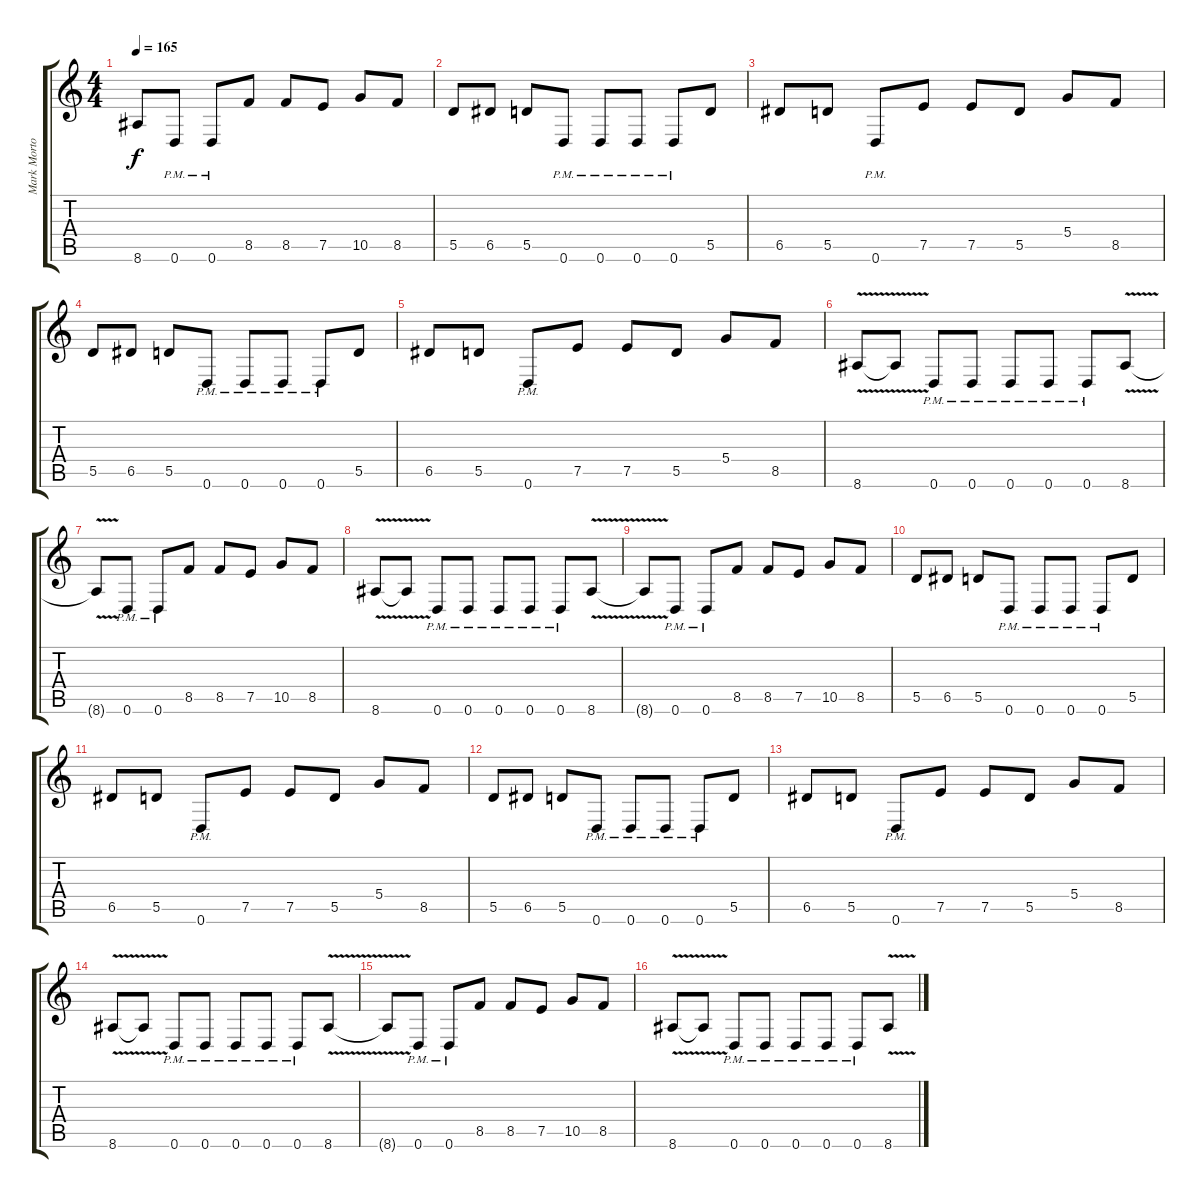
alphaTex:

\track ("Mark Morton" "Mark Morto") {instrument distortionguitar}
\staff {score tabs}
\tuning (E4 B3 G3 D3 A2 D2) {hide}
\ts (4 4)
\tempo 165
\clef g2
\ks c
8.6{t}.8{dy f} 0.6{pm}.8 0.6{pm}.8 8.5.8 8.5.8 7.5.8 10.5.8 8.5.8 |
5.5.8 6.5.8 5.5.8 0.6{pm}.8 0.6{pm}.8 0.6{pm}.8 0.6{pm}.8 5.5.8 |
6.5.8 5.5.8 0.6{pm}.8 7.5.8 7.5.8 5.5.8 5.4.8 8.5.8 |
5.5.8 6.5.8 5.5.8 0.6{pm}.8 0.6{pm}.8 0.6{pm}.8 0.6{pm}.8 5.5.8 |
6.5.8 5.5.8 0.6{pm}.8 7.5.8 7.5.8 5.5.8 5.4.8 8.5.8 |
8.6{v}.8 8.6{t}.8 0.6{pm}.8 0.6{pm}.8 0.6{pm}.8 0.6{pm}.8 0.6{pm}.8 8.6{v}.8 |
8.6{t}.8 0.6{pm}.8 0.6{pm}.8 8.5.8 8.5.8 7.5.8 10.5.8 8.5.8 |
8.6{v}.8 8.6{t}.8 0.6{pm}.8 0.6{pm}.8 0.6{pm}.8 0.6{pm}.8 0.6{pm}.8 8.6{v}.8 |
8.6{t}.8 0.6{pm}.8 0.6{pm}.8 8.5.8 8.5.8 7.5.8 10.5.8 8.5.8 |
5.5.8 6.5.8 5.5.8 0.6{pm}.8 0.6{pm}.8 0.6{pm}.8 0.6{pm}.8 5.5.8 |
6.5.8 5.5.8 0.6{pm}.8 7.5.8 7.5.8 5.5.8 5.4.8 8.5.8 |
5.5.8 6.5.8 5.5.8 0.6{pm}.8 0.6{pm}.8 0.6{pm}.8 0.6{pm}.8 5.5.8 |
6.5.8 5.5.8 0.6{pm}.8 7.5.8 7.5.8 5.5.8 5.4.8 8.5.8 |
8.6{v}.8 8.6{t}.8 0.6{pm}.8 0.6{pm}.8 0.6{pm}.8 0.6{pm}.8 0.6{pm}.8 8.6{v}.8 |
8.6{t}.8 0.6{pm}.8 0.6{pm}.8 8.5.8 8.5.8 7.5.8 10.5.8 8.5.8 |
8.6{v}.8 8.6{t}.8 0.6{pm}.8 0.6{pm}.8 0.6{pm}.8 0.6{pm}.8 0.6{pm}.8 8.6{v}.8
